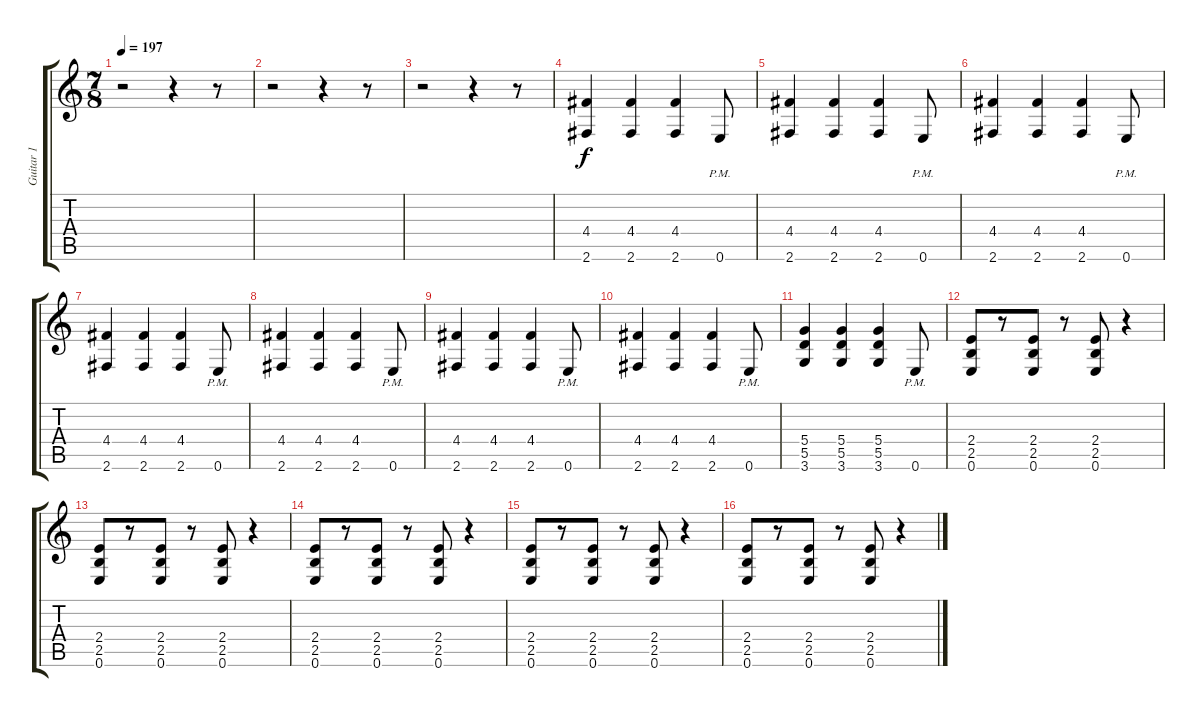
\track ("Guitar 1" "Guitar 1") {instrument distortionguitar}
\staff {score tabs}
\tuning (E4 B3 G3 D3 A2 E2) {hide}
\ts (7 8)
\tempo 197
\clef g2
\ks c
r.2{dy f} r.4 r.8 |
r.2 r.4 r.8 |
r.2 r.4 r.8 |
(4.4 2.6).4{volume 15 balance 0 instrument distortionguitar} (4.4 2.6).4 (4.4 2.6).4 0.6{pm}.8 |
(4.4 2.6).4 (4.4 2.6).4 (4.4 2.6).4 0.6{pm}.8 |
(4.4 2.6).4 (4.4 2.6).4 (4.4 2.6).4 0.6{pm}.8 |
(4.4 2.6).4 (4.4 2.6).4 (4.4 2.6).4 0.6{pm}.8 |
(4.4 2.6).4 (4.4 2.6).4 (4.4 2.6).4 0.6{pm}.8 |
(4.4 2.6).4 (4.4 2.6).4 (4.4 2.6).4 0.6{pm}.8 |
(4.4 2.6).4 (4.4 2.6).4 (4.4 2.6).4 0.6{pm}.8 |
(5.4 5.5 3.6).4 (5.4 5.5 3.6).4 (5.4 5.5 3.6).4 0.6{pm}.8 |
(2.4 2.5 0.6).8 r.8 (2.4 2.5 0.6).8 r.8 (2.4 2.5 0.6).8 r.4 |
(2.4 2.5 0.6).8 r.8 (2.4 2.5 0.6).8 r.8 (2.4 2.5 0.6).8 r.4 |
(2.4 2.5 0.6).8 r.8 (2.4 2.5 0.6).8 r.8 (2.4 2.5 0.6).8 r.4 |
(2.4 2.5 0.6).8 r.8 (2.4 2.5 0.6).8 r.8 (2.4 2.5 0.6).8 r.4 |
(2.4 2.5 0.6).8 r.8 (2.4 2.5 0.6).8 r.8 (2.4 2.5 0.6).8 r.4
